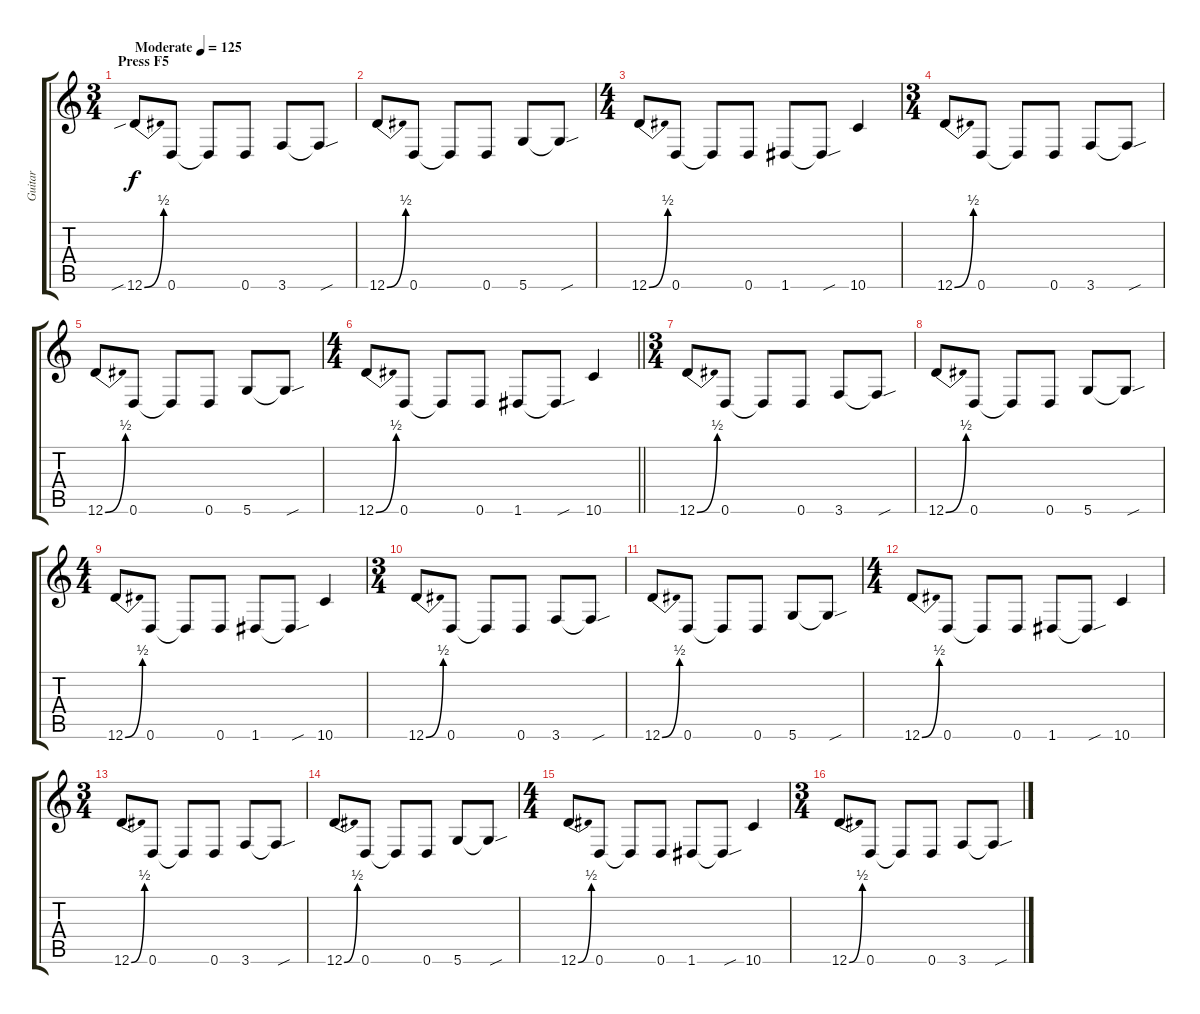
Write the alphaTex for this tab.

\track ("Guitar" "Guitar") {instrument overdrivenguitar}
\staff {score tabs}
\tuning (E4 B3 G3 D3 A2 D2) {hide}
\ts (3 4)
\section ("" "Press F5")
\tempo (125 "Moderate")
\clef g2
\ks c
12.6{be (bend 0 0 60 2) sib}.8{dy f instrument overdrivenguitar} 0.6.8 0.6{t}.8 0.6.8 3.6.8 3.6{sou t}.8 |
12.6{be (bend 0 0 60 2)}.8 0.6.8 0.6{t}.8 0.6.8 5.6.8 5.6{sou t}.8 |
\ts (4 4)
12.6{be (bend 0 0 60 2)}.8 0.6.8 0.6{t}.8 0.6.8 1.6.8 1.6{sou t}.8 10.6.4 |
\ts (3 4)
12.6{be (bend 0 0 60 2)}.8 0.6.8 0.6{t}.8 0.6.8 3.6.8 3.6{sou t}.8 |
12.6{be (bend 0 0 60 2)}.8 0.6.8 0.6{t}.8 0.6.8 5.6.8 5.6{sou t}.8 |
\ts (4 4)
\barLineRight lightlight
12.6{be (bend 0 0 60 2)}.8 0.6.8 0.6{t}.8 0.6.8 1.6.8 1.6{sou t}.8 10.6.4 |
\ts (3 4)
12.6{be (bend 0 0 60 2)}.8 0.6.8 0.6{t}.8 0.6.8 3.6.8 3.6{sou t}.8 |
12.6{be (bend 0 0 60 2)}.8 0.6.8 0.6{t}.8 0.6.8 5.6.8 5.6{sou t}.8 |
\ts (4 4)
12.6{be (bend 0 0 60 2)}.8 0.6.8 0.6{t}.8 0.6.8 1.6.8 1.6{sou t}.8 10.6.4 |
\ts (3 4)
12.6{be (bend 0 0 60 2)}.8 0.6.8 0.6{t}.8 0.6.8 3.6.8 3.6{sou t}.8 |
12.6{be (bend 0 0 60 2)}.8 0.6.8 0.6{t}.8 0.6.8 5.6.8 5.6{sou t}.8 |
\ts (4 4)
12.6{be (bend 0 0 60 2)}.8 0.6.8 0.6{t}.8 0.6.8 1.6.8 1.6{sou t}.8 10.6.4 |
\ts (3 4)
12.6{be (bend 0 0 60 2)}.8 0.6.8 0.6{t}.8 0.6.8 3.6.8 3.6{sou t}.8 |
12.6{be (bend 0 0 60 2)}.8 0.6.8 0.6{t}.8 0.6.8 5.6.8 5.6{sou t}.8 |
\ts (4 4)
12.6{be (bend 0 0 60 2)}.8 0.6.8 0.6{t}.8 0.6.8 1.6.8 1.6{sou t}.8 10.6.4 |
\ts (3 4)
12.6{be (bend 0 0 60 2)}.8 0.6.8 0.6{t}.8 0.6.8 3.6.8 3.6{sou t}.8
